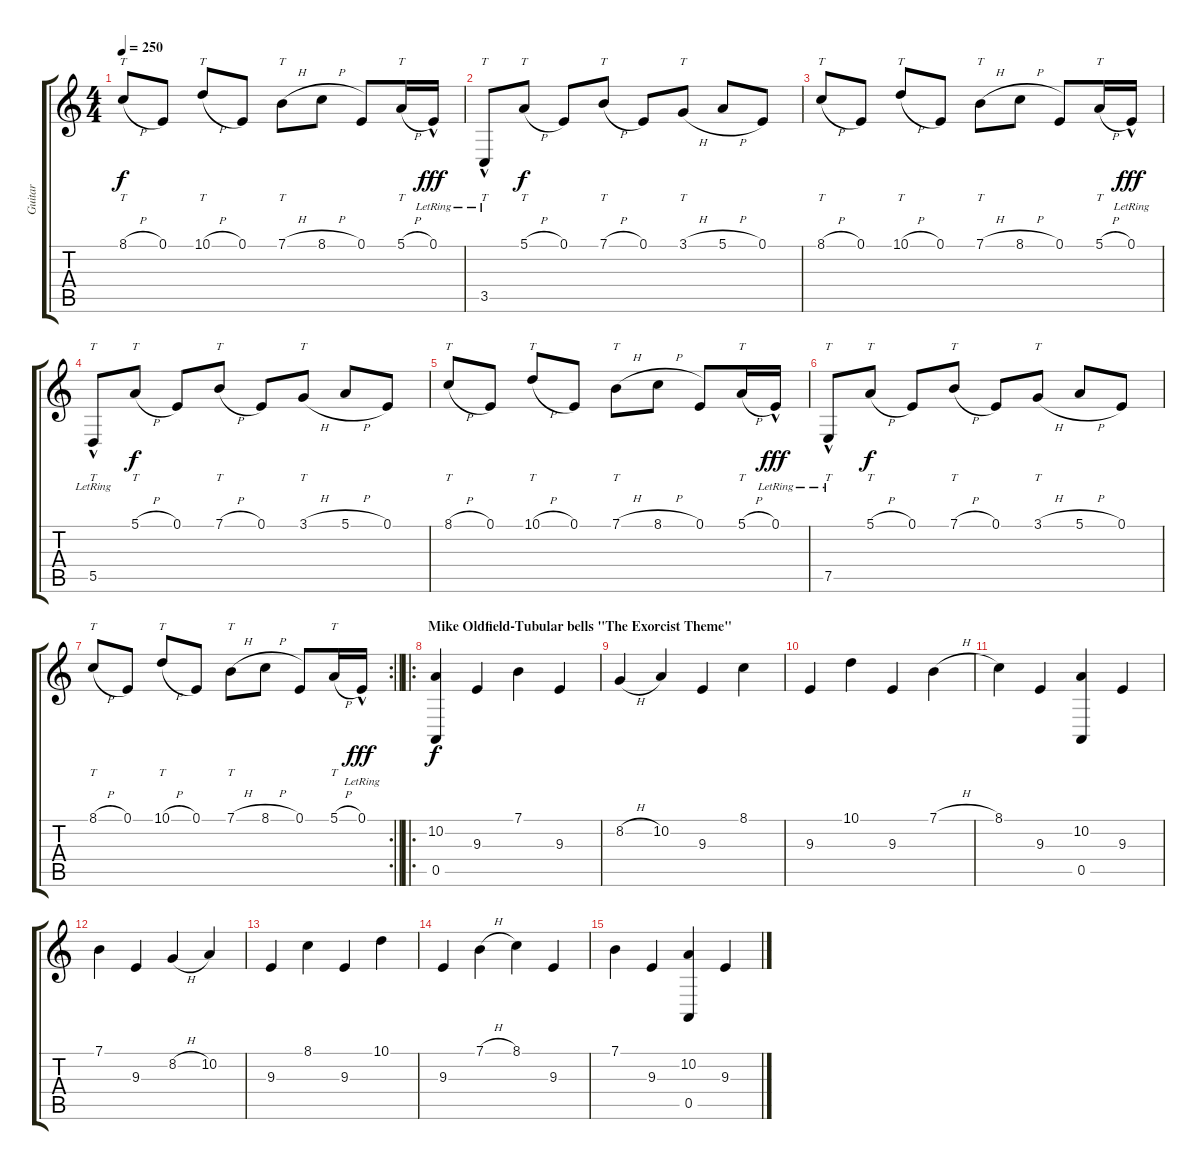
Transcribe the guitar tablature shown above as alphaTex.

\track ("Guitar" "Guitar") {instrument pad1newage}
\staff {score tabs}
\tuning (E4 B3 G3 D3 A2 E2) {hide}
\ts (4 4)
\tempo 250
\clef g2
\ks c
8.1{h}.8{tt dy f} 0.1.8 10.1{h}.8{tt} 0.1.8 7.1{h}.8{tt} 8.1{h}.8 0.1.8 5.1{h}.16{tt} 0.1{hac lr}.16{dy fff} |
3.5{hac lr}.8{tt} 5.1{h}.8{tt dy f} 0.1.8 7.1{h}.8{tt} 0.1.8 3.1{h}.8{tt} 5.1{h}.8 0.1.8 |
8.1{h}.8{tt} 0.1.8 10.1{h}.8{tt} 0.1.8 7.1{h}.8{tt} 8.1{h}.8 0.1.8 5.1{h}.16{tt} 0.1{hac lr}.16{dy fff} |
5.5{hac lr}.8{tt} 5.1{h}.8{tt dy f} 0.1.8 7.1{h}.8{tt} 0.1.8 3.1{h}.8{tt} 5.1{h}.8 0.1.8 |
8.1{h}.8{tt} 0.1.8 10.1{h}.8{tt} 0.1.8 7.1{h}.8{tt} 8.1{h}.8 0.1.8 5.1{h}.16{tt} 0.1{hac lr}.16{dy fff} |
7.5{hac lr}.8{tt} 5.1{h}.8{tt dy f} 0.1.8 7.1{h}.8{tt} 0.1.8 3.1{h}.8{tt} 5.1{h}.8 0.1.8 |
\rc 2
\barLineRight lightlight
8.1{h}.8{tt} 0.1.8 10.1{h}.8{tt} 0.1.8 7.1{h}.8{tt} 8.1{h}.8 0.1.8 5.1{h}.16{tt} 0.1{hac lr}.16{dy fff} |
\ro
\section ("" "Mike Oldfield-Tubular bells \"The Exorcist Theme\"")
(10.2 0.5).4{dy f} 9.3.4 7.1.4 9.3.4 |
8.2{h}.4 10.2.4 9.3.4 8.1.4 |
9.3.4 10.1.4 9.3.4 7.1{h}.4 |
8.1.4 9.3.4 (10.2 0.5).4 9.3.4 |
7.1.4 9.3.4 8.2{h}.4 10.2.4 |
9.3.4 8.1.4 9.3.4 10.1.4 |
9.3.4 7.1{h}.4 8.1.4 9.3.4 |
7.1.4 9.3.4 (10.2 0.5).4 9.3.4
